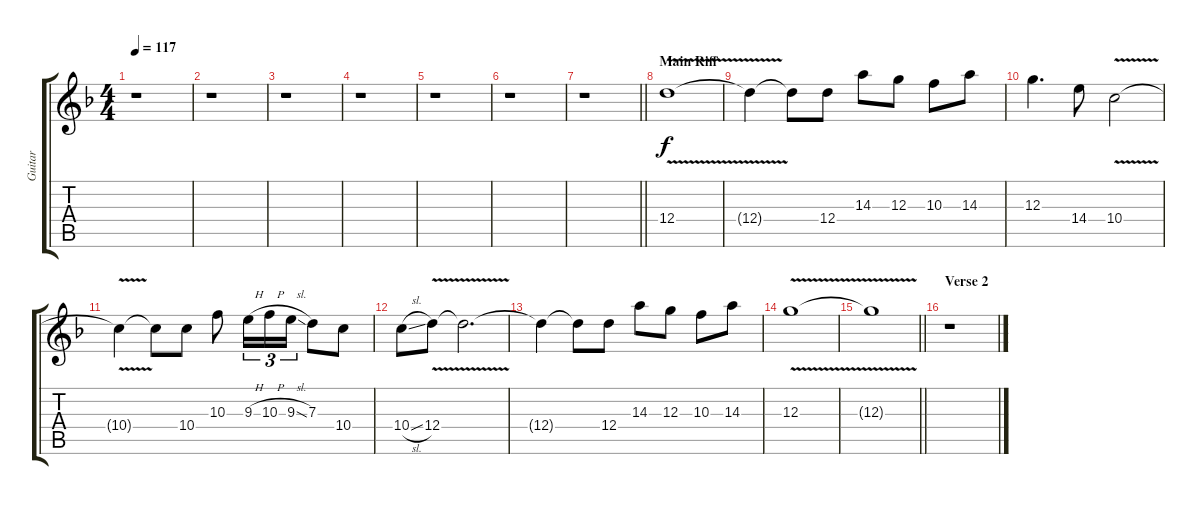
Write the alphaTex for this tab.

\track ("Guitar" "Guitar") {instrument distortionguitar}
\staff {score tabs}
\tuning (E4 B3 G3 D3 A2 E2) {hide}
\ts (4 4)
\tempo 117
\clef g2
\ks dminor
r.1{dy f} |
r.1 |
r.1 |
r.1 |
r.1 |
r.1 |
\barLineRight lightlight
r.1 |
\section ("" "Main Riff")
12.4{v}.1 |
12.4{t}.4 12.4{t}.8 12.4.8 14.3.8 12.3.8 10.3.8 14.3.8 |
12.3.4{d} 14.4.8 10.4{v}.2 |
10.4{t}.4 10.4{t}.8 10.4.8 10.3.8 9.3{h}.16{tu (3 2)} 10.3{h}.16{tu (3 2)} 9.3{sl}.16{tu (3 2)} 7.3.8 10.4.8 |
10.4{sl}.8 12.4{v}.8 12.4{t}.2{d} |
12.4{t}.4 12.4{t}.8 12.4.8 14.3.8 12.3.8 10.3.8 14.3.8 |
12.3{v}.1 |
\barLineRight lightlight
12.3{t}.1 |
\section ("" "Verse 2")
r.1
